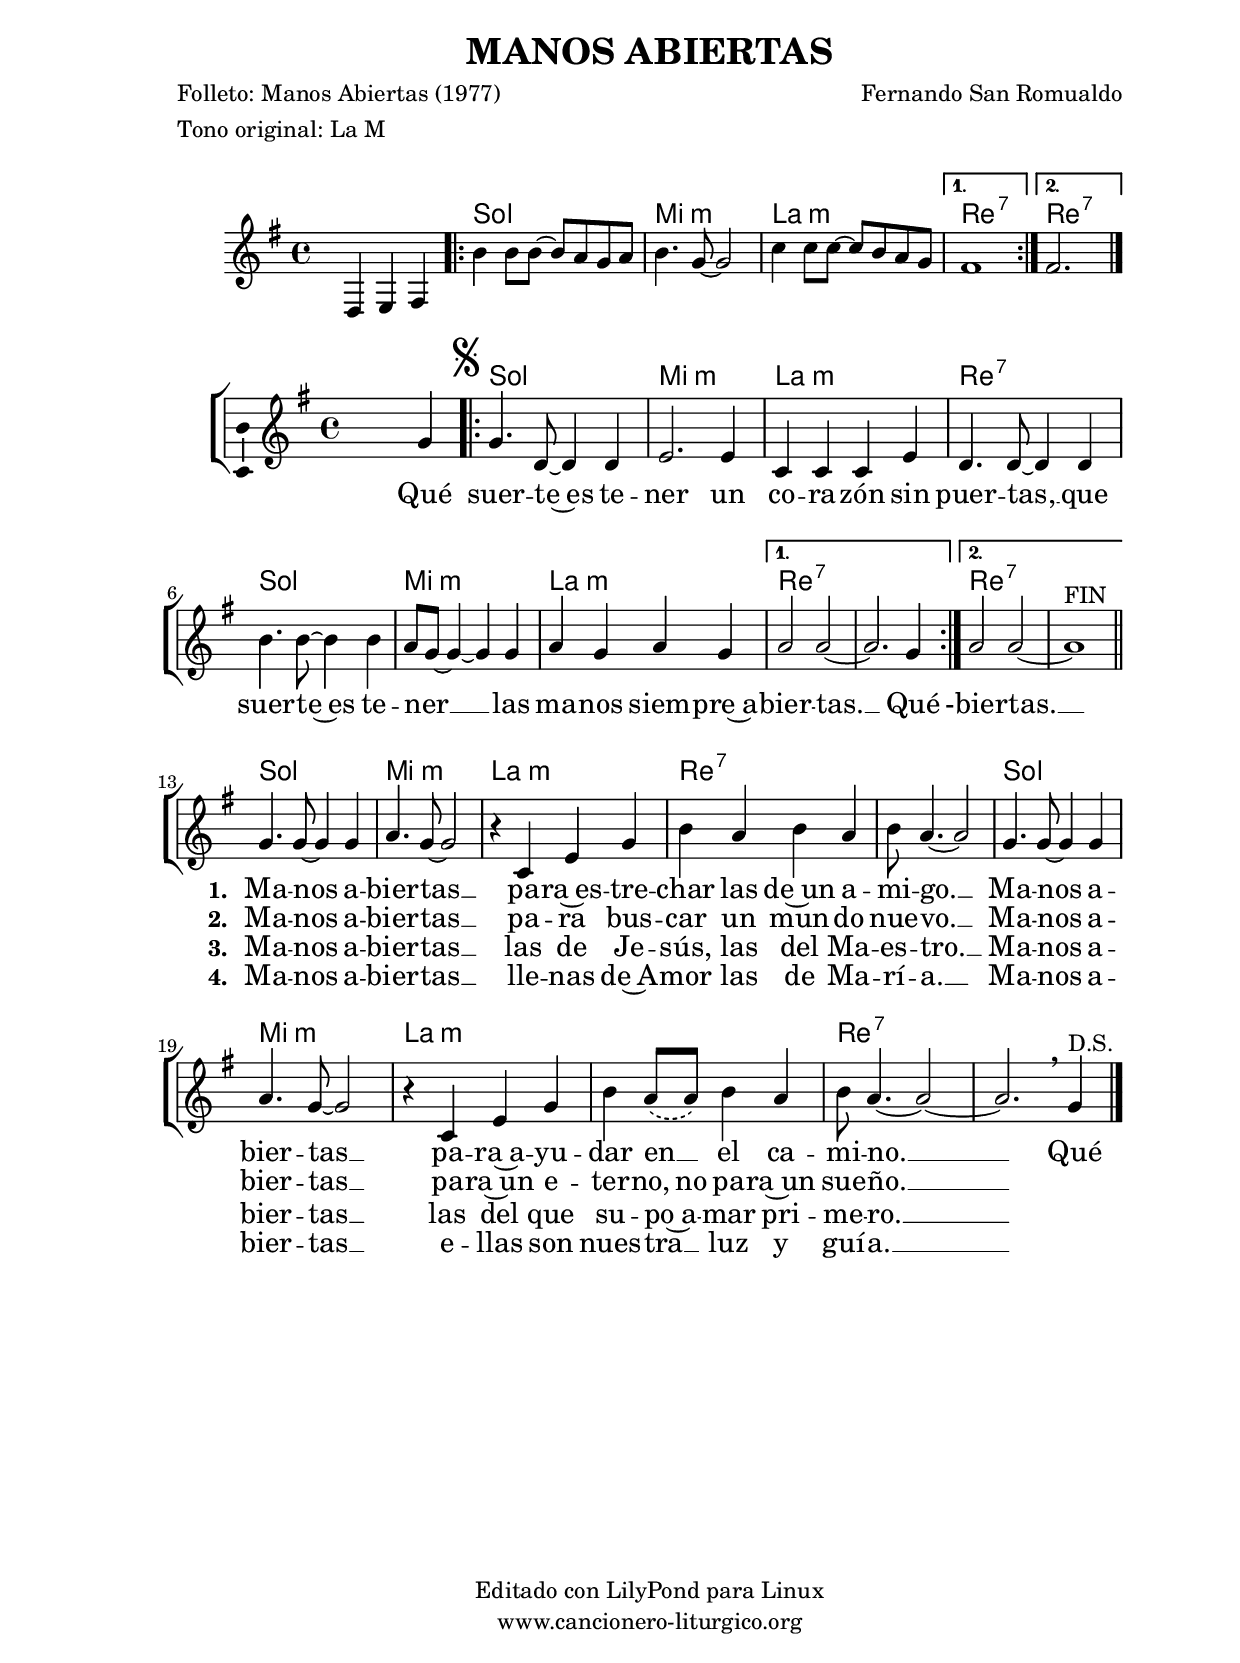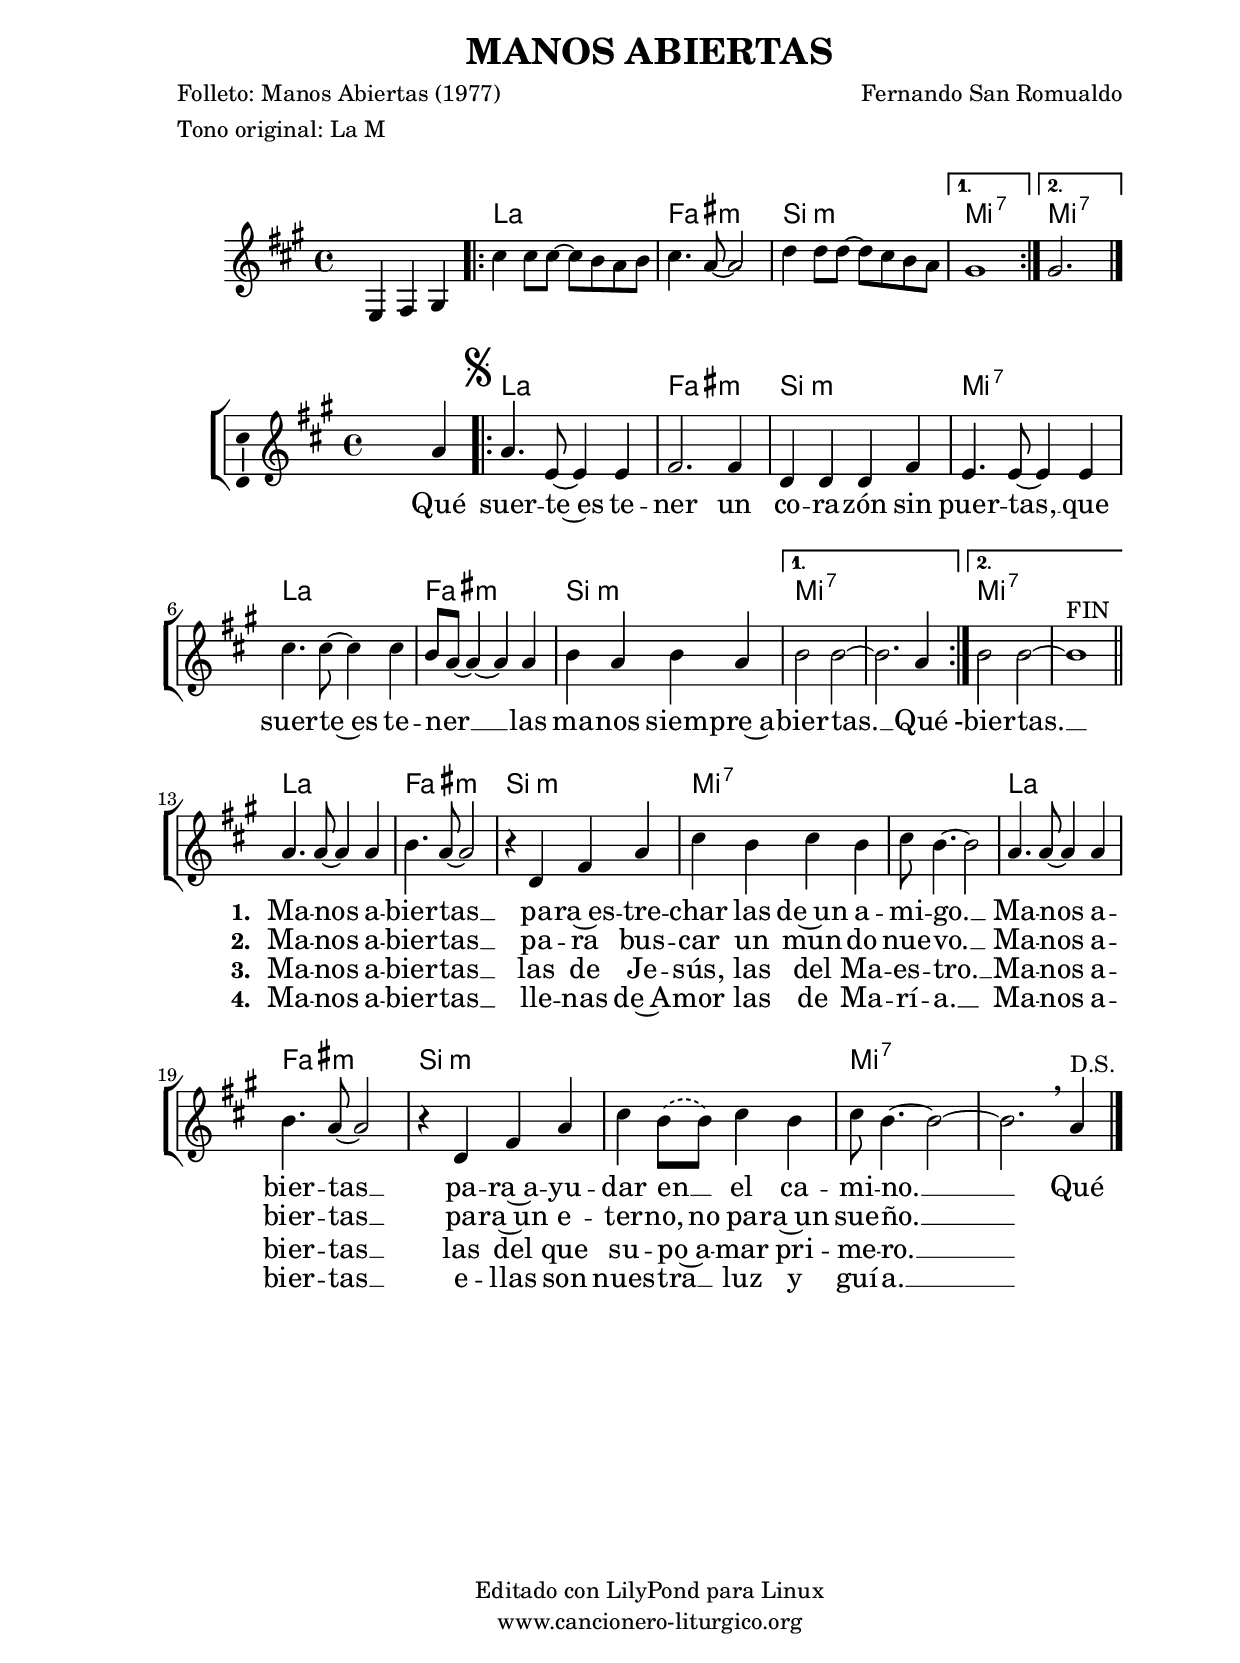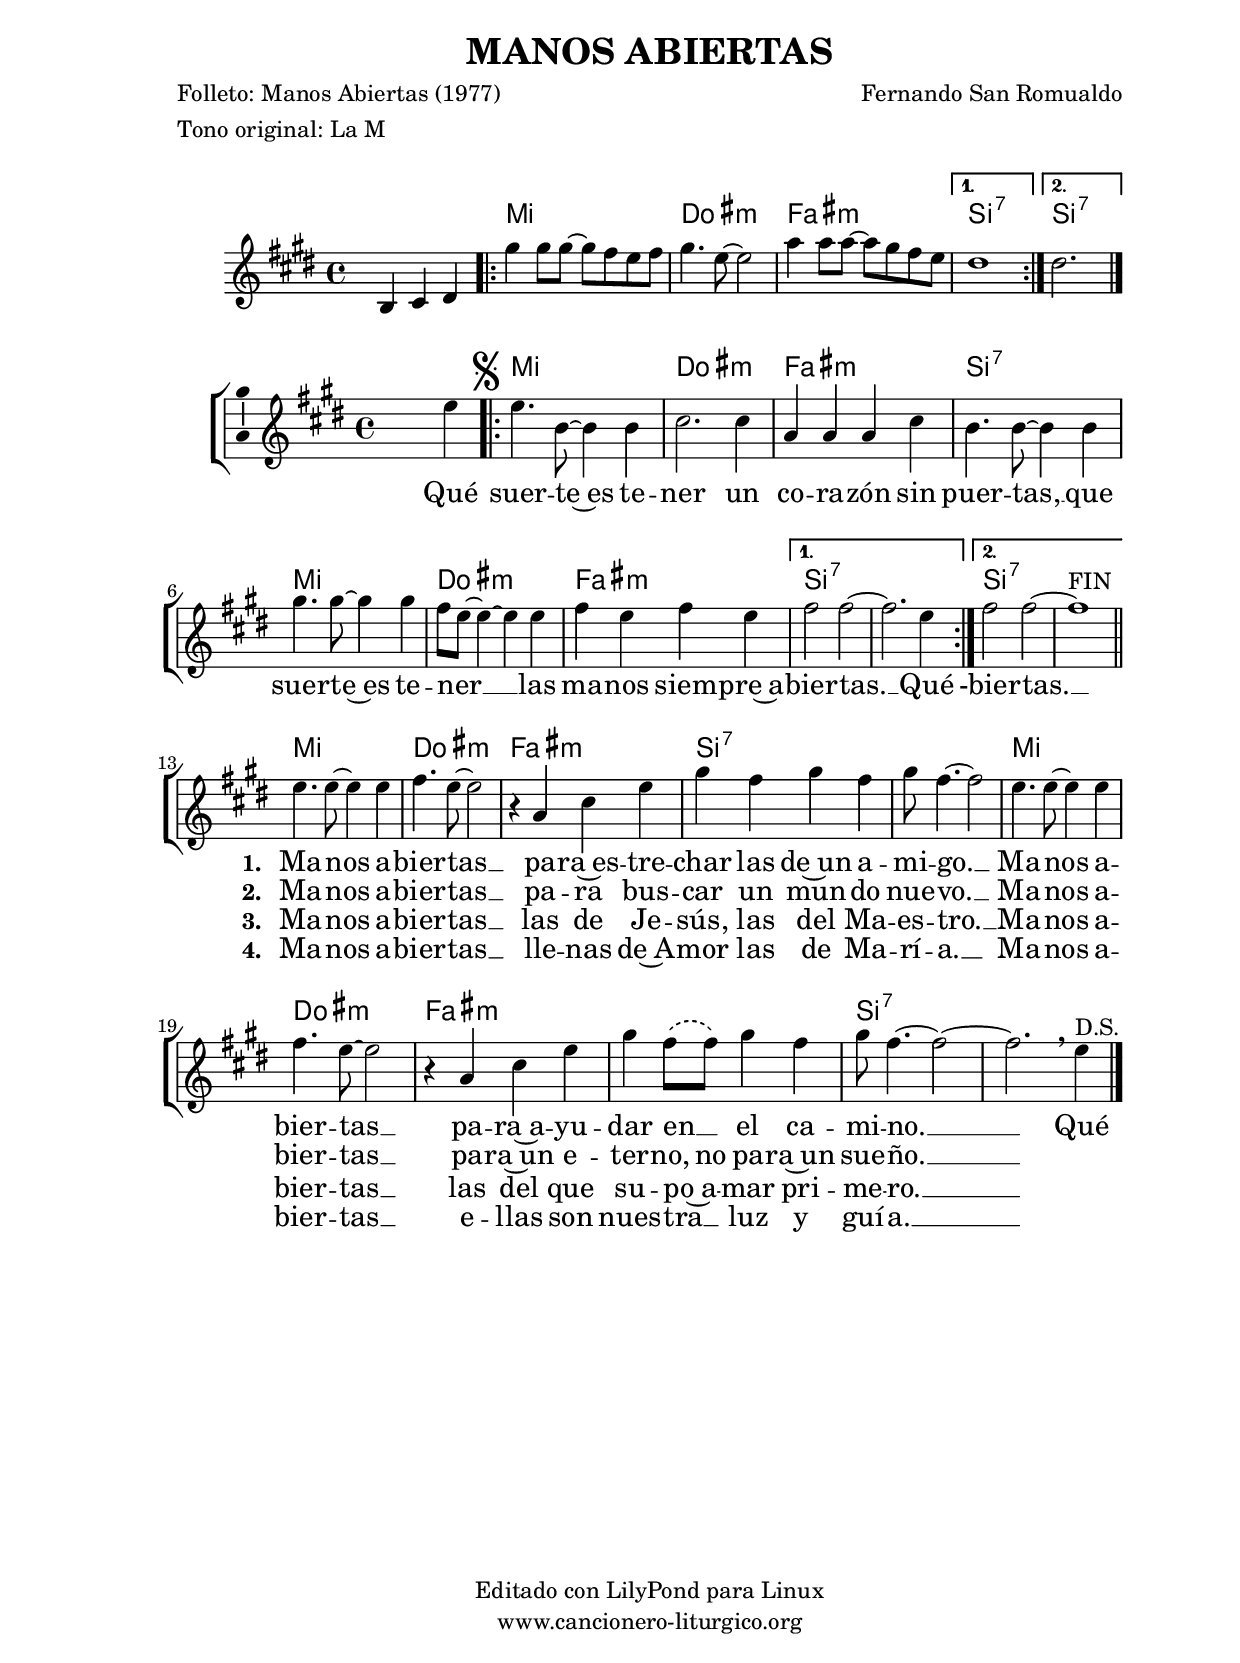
%
%para convertir .midi en .wav:
%timidity filename.midi -Ow -o finename.wav
%
%
%Para convertir de .wav a .mp3:
%lame -h -m j filename.wav
%
%
%para escuchar el midi:
%timidity nombrefichero.midi
%


%versión de lilypond para la que se ha escrito esta partitura:
\version "2.16.0"

	%Tamaño papel
	#(set-default-paper-size "a4")
	%Tamaño partitura
	#(set-global-staff-size 20)
	%No responde al pulsar sobre una nota
	#(ly:set-option 'point-and-click #f)

%parámetros del encabezamiento:
\header {
	title = "MANOS ABIERTAS"
	subtitle = ""
	composer = "Fernando San Romualdo"
	poet = "Folleto: Manos Abiertas (1977)"
	meter = "Tono original: La M"
	arranger = ""
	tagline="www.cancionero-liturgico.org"
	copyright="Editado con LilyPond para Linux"
	}

%parámetros asociados al papel:
\paper  {
	oddHeaderMarkup = \markup {\fill-line { \on-the-fly #not-first-page \fromproperty #'header:title \on-the-fly #not-first-page \fromproperty #'header:composer }}
	evenHeaderMarkup = \markup {\fill-line { \fromproperty #'header:composer \fromproperty #'header:title }}
	#(set-paper-size "a4")
	print-page-number = ##f
	first-page-number = 1
	print-first-page-number = ##f
%	head-separation = 3.0 \cm
	top-margin = 2.0 \cm
	bottom-margin = 0.5\cm
%%%	bottom-margin = -2.0\cm
	left-margin = 3.0 \cm
	line-width = 16.0 \cm 
	indent = 8\mm
	interscoreline = 2.\mm
	between-system-space = 15\mm
%	para que las partituras no llenen la hoja:
	ragged-bottom = ##t
%	idem para la última hoja:
	ragged-last-bottom = ##f
%	para que las partituras llenen el ancho del papel:
	ragged-last = ##f
	after-title-space = 2.5 \cm
%page-count=1
%system-count=8

	%Flexible Vertical Spacing
%	markup-markup-spacing =
%	#'((basic-distance . 15) (minimum-distance . 15) (padding . 3))
	markup-system-spacing =
	#'((basic-distance . 15) (minimum-distance . 15) (padding . 3))
	system-system-spacing =
	#'((basic-distance . 15) (minimum-distance . 15) (padding . 3))
	score-system-spacing =
	#'((basic-distance . 15) (minimum-distance . 15) (padding . 5))
%	top-system-spacing = % header
%	#'((basic-distance . 8) (minimum-distance . 0) (padding . 0))
%	top-markup-spacing =
%	#'((basic-distance . 20) (minimum-distance . 20) (padding . 0))
	last-bottom-spacing = % footer
	#'((basic-distance . 5) (minimum-distance . 5) (padding . 0))
%	score-markup-spacing =
%	#'((basic-distance . 16) (minimum-distance . 13) (padding . 0))

	}


%parámetros que afectan a toda la partitura:
global =  {
	%clave de sol (G):
	\clef G
	%armadura:
	\transpose a g
	\key a \major
	\tempo 4=150
	\set Score.tempoHideNote = ##t
	}


acordesintro = {
	\italianChords
	\chordmode {
	\transpose a g
{

s1

\repeat volta 2 {
a1 fis:m b:m
}

\alternative{
{
e:7
}
{
e:7
}
}

	}
	}
}

acordes = {
	\italianChords
	\chordmode {
	\transpose a g
{

s1

\repeat volta 2 {
a1 fis:m b:m e:7
a1 fis:m b:m
}

\alternative{
{
e:7 s
}
{
e:7 s
}
}

a1 fis:m b:m e:7 s
a1 fis:m b:m s e:7 s

	}
	}
}

melodiaintro = 
\transpose a g
{
	\relative c{
	\time 4/4

s4 e4 fis gis

\repeat volta 2 {
cis'4 cis8 cis~cis b a b
cis4. a8~a2
d4 d8 d~d cis b a
}

\alternative{
{
gis1
}
{
gis2. s4
}
}

	\bar "|."
	}
	}


melodia = 
\transpose a g
{
	\relative c''{
	\time 4/4

\phrasingSlurDashed

s2. a4

\repeat volta 2 {

\mark \markup { \musicglyph #"scripts.segno" }
a4. e8~e4 e
fis2. fis4
d4 d d fis
e4. e8~e4 e
cis'4. cis8~cis4 cis
b8 a~a4~a4 a4
b4 a b a
}
\alternative{
{
b2 b2~
b2. a4
}
{
b2 b~
b1^"FIN"
}
}

\bar "||"
\break

a4. a8~a4 a
b4. a8~a2
r4 d,4 fis a
cis b cis b
cis8 b4.~b2
a4. a8~a4 a
b4. a8~a2

r4 d,4 fis a
cis4 b8 \(b\) cis4 b
cis8 b4.~b2~
b2. \breathe a4^"D.S."

	\bar "|."
	}
	}


texto = \lyricmode {

Qué suer -- te~es te -- ner 
un co -- ra -- zón sin puer -- tas, __
que suer -- te~es te -- ner __ _
las ma -- nos siem -- pre~a -- bier -- tas. __
Qué
-bier -- tas. __

\set stanza =#"1. " Ma -- nos a -- bier -- tas __
pa -- ra~es -- tre -- char las de~un a -- mi -- go. __
Ma -- nos a -- bier -- tas __
pa -- ra~a -- yu -- dar en __ _ el ca -- mi -- no. __
Qué

	}

textodos = \lyricmode {
\skip1 \skip1 \skip1 \skip1 \skip1 \skip1 \skip1 \skip1
\skip1 \skip1 \skip1 \skip1 \skip1 \skip1 \skip1 \skip1
\skip1 \skip1 \skip1 \skip1 \skip1 \skip1 \skip1 \skip1
\skip1 \skip1 \skip1 \skip1

\set stanza =#"2. " Ma -- nos a -- bier -- tas __
pa -- ra bus -- car un mun -- do nue -- vo. __
Ma -- nos a -- bier -- tas __
pa -- ra~un e -- ter -- no, no pa -- ra~un sue -- ño. __
"  "

	}

textotres = \lyricmode {
\skip1 \skip1 \skip1 \skip1 \skip1 \skip1 \skip1 \skip1
\skip1 \skip1 \skip1 \skip1 \skip1 \skip1 \skip1 \skip1
\skip1 \skip1 \skip1 \skip1 \skip1 \skip1 \skip1 \skip1
\skip1 \skip1 \skip1 \skip1

\set stanza =#"3. " Ma -- nos a -- bier -- tas __
las de Je -- sús, las del Ma -- es -- tro. __
Ma -- nos a -- bier -- tas __
las del que su -- po~a -- _ mar pri -- me -- ro. __
"  "

	}

textocuatro = \lyricmode {
\skip1 \skip1 \skip1 \skip1 \skip1 \skip1 \skip1 \skip1
\skip1 \skip1 \skip1 \skip1 \skip1 \skip1 \skip1 \skip1
\skip1 \skip1 \skip1 \skip1 \skip1 \skip1 \skip1 \skip1
\skip1 \skip1 \skip1 \skip1

\set stanza =#"4. " Ma -- nos a -- bier -- tas __
lle -- nas de~A -- mor las de Ma -- rí -- a. __
Ma -- nos a -- bier -- tas __
e -- llas son nues -- tra __ _ luz y guí -- a. __
"  "

	}


acordesintroStaff = \context ChordNames = acordesintroStaff <<
	\set chordChanges = ##t
	\acordesintro
	>>

acordesStaff = \context ChordNames = acordesStaff <<
	\set chordChanges = ##t
	\acordes
	>>


vozintroStaff = \context Voice = vozintroStaff
<<
	\override Staff.StaffSymbol #'staff-space = #(magstep -0.35)
	\set Staff.midiInstrument = #"english horn"
	\set Staff.midiMinimumVolume = #0.7
	\set Staff.midiMaximumVolume = #0.9
	\global
	\melodiaintro
	>>

vozStaff = \context Voice = vozStaff
\with {\consists "Ambitus_engraver"}
<<
%	\set Staff.instrumentName = ""
%	\set Staff.shortInstrumentName = ""
%	\set Staff.midiInstrument = #"clarinet"
%	\set Staff.midiInstrument = #"cello"
%	\set Staff.midiInstrument = #"flute"
	\set Staff.midiInstrument = #"electric guitar (jazz)"
%	\set Staff.midiInstrument = #"english horn"
%	\set Staff.midiInstrument = #"violin"
%	\set Staff.midiInstrument = #"glockenspiel"
	\set Staff.midiMinimumVolume = #0.7
	\set Staff.midiMaximumVolume = #0.9
	\global
	\melodia
	>>

textoStaff = \context Lyrics = textoStaff <<
	\lyricsto vozStaff \texto
	>>

textodosStaff = \context Lyrics = textodosStaff <<
	\lyricsto vozStaff \textodos
	>>

textotresStaff = \context Lyrics = textotresStaff <<
	\lyricsto vozStaff \textotres
	>>

textocuatroStaff = \context Lyrics = textocuatroStaff <<
	\lyricsto vozStaff \textocuatro
	>>


\book {
	\score {
		\context ChoirStaff {
%			\override StaffGroup.SystemStartBracket #'collapse-height = #1
%			\override Score.SystemStartBar #'collapse-height = #1
			<<
			\acordesintroStaff
			\vozintroStaff
			>>
			}
		\layout {
	    		\context {
				\Lyrics
				\override LyricText #'font-size = #2
				}
	   		 \context {
				\Score
				\override StaffSymbol #'staff-space = #(magstep +3)
				}
			}
		}
	\score {
		\context ChoirStaff {
			\override StaffGroup.SystemStartBracket #'collapse-height = #1
			\override Score.SystemStartBar #'collapse-height = #1
			<<
			\acordesStaff
			\vozStaff
			\textoStaff
			\textodosStaff
			\textotresStaff
			\textocuatroStaff
			>>
			}
		\layout {
	    		\context {
				\Lyrics
				\override LyricText #'font-size = #2
				}
	   		 \context {
				\Score
				\override StaffSymbol #'staff-space = #(magstep +3)
				}
			}
		}
	\score {
		\unfoldRepeats
		\context ChoirStaff {
			<<
			\acordesintroStaff
			\vozintroStaff
			>>
			<<
			\acordesStaff
			\vozStaff
			>>
			}
		\midi {
	  		\context {
	  			\Score
				tempoWholesPerMinute = #(ly:make-moment 70 4)
				}
			}
		}
	}



#(define output-suffix "C")
\book {
	\score {
		\context ChoirStaff {
%			\override StaffGroup.SystemStartBracket #'collapse-height = #1
%			\override Score.SystemStartBar #'collapse-height = #1
\transpose c d
			<<
			\acordesintroStaff
			\vozintroStaff
			>>
			}
		\layout {
	    		\context {
				\Lyrics
				\override LyricText #'font-size = #2
				}
	   		 \context {
				\Score
				\override StaffSymbol #'staff-space = #(magstep +3)
				}
			}
		}
	\score {
		\context ChoirStaff {
			\override StaffGroup.SystemStartBracket #'collapse-height = #1
			\override Score.SystemStartBar #'collapse-height = #1
\transpose c d
			<<
			\acordesStaff
			\vozStaff
			\textoStaff
			\textodosStaff
			\textotresStaff
			\textocuatroStaff
			>>
			}
		\layout {
	    		\context {
				\Lyrics
				\override LyricText #'font-size = #2
				}
	   		 \context {
				\Score
				\override StaffSymbol #'staff-space = #(magstep +3)
				}
			}
		}
	}

#(define output-suffix "S")
\book {
	\score {
		\context ChoirStaff {
%			\override StaffGroup.SystemStartBracket #'collapse-height = #1
%			\override Score.SystemStartBar #'collapse-height = #1
\transpose c a
			<<
			\acordesintroStaff
			\vozintroStaff
			>>
			}
		\layout {
	    		\context {
				\Lyrics
				\override LyricText #'font-size = #2
				}
	   		 \context {
				\Score
				\override StaffSymbol #'staff-space = #(magstep +3)
				}
			}
		}
	\score {
		\context ChoirStaff {
			\override StaffGroup.SystemStartBracket #'collapse-height = #1
			\override Score.SystemStartBar #'collapse-height = #1
\transpose c a
			<<
			\acordesStaff
			\vozStaff
			\textoStaff
			\textodosStaff
			\textotresStaff
			\textocuatroStaff
			>>
			}
		\layout {
	    		\context {
				\Lyrics
				\override LyricText #'font-size = #2
				}
	   		 \context {
				\Score
				\override StaffSymbol #'staff-space = #(magstep +3)
				}
			}
		}
	}


